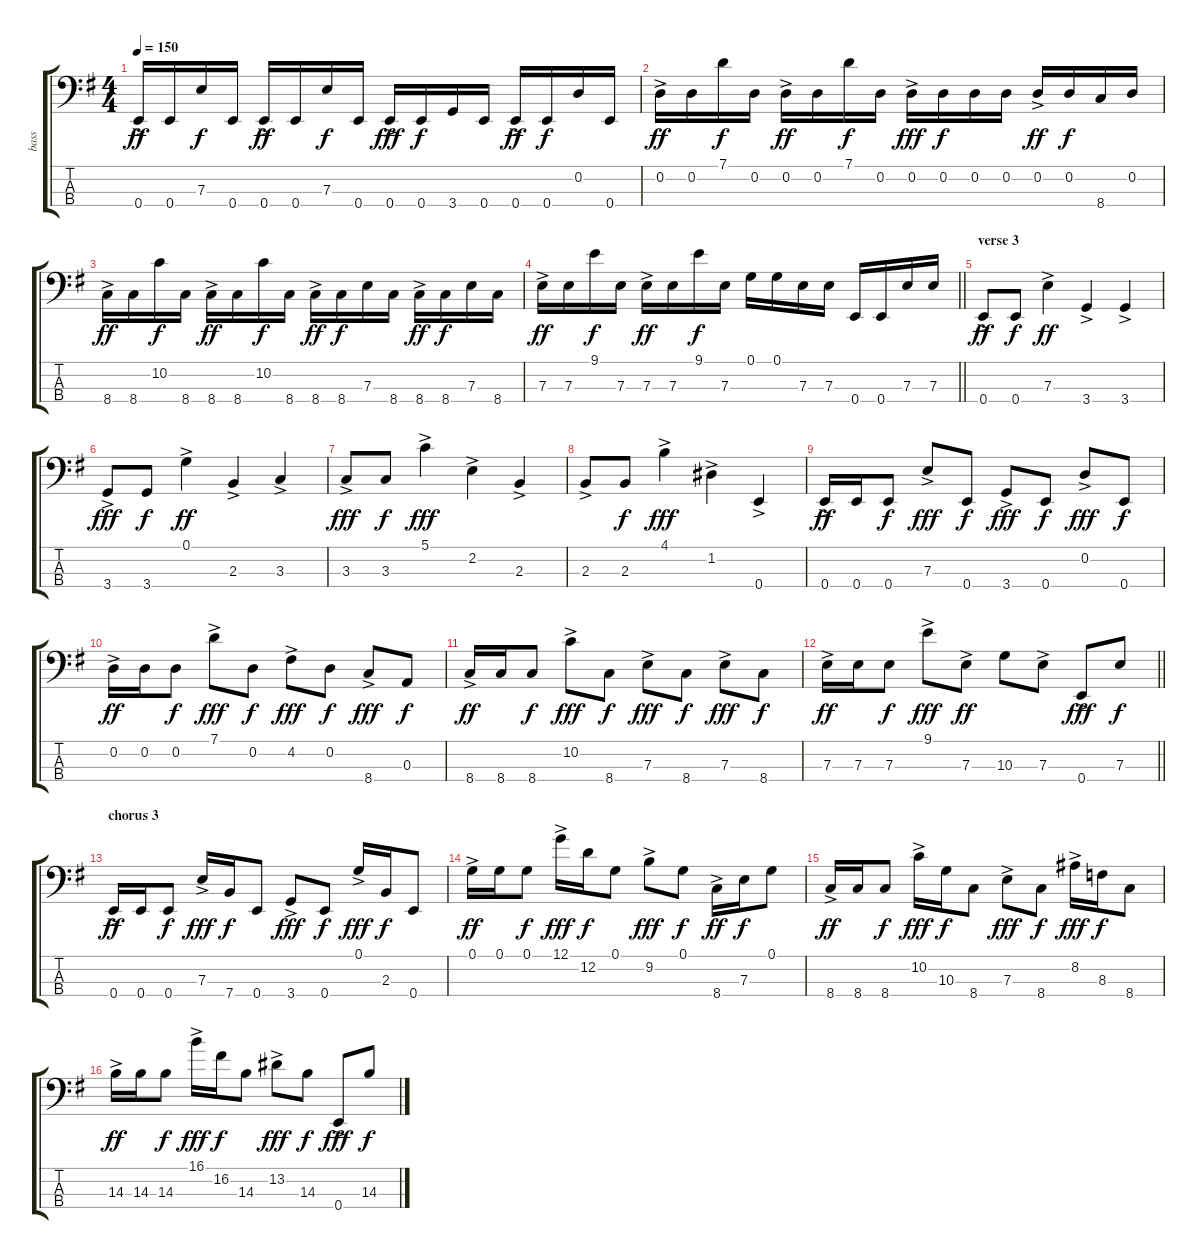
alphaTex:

\track ("bass" "bass") {instrument electricbassfinger}
\staff {score tabs}
\tuning (G2 D2 A1 E1) {hide}
\ts (4 4)
\tempo 150
\clef f4
\ks eminor
0.4{ac}.16{dy ff} 0.4.16 7.3.16{dy f} 0.4.16 0.4{ac}.16{dy ff} 0.4.16 7.3.16{dy f} 0.4.16 0.4{ac}.16{dy fff} 0.4.16{dy f} 3.4.16 0.4.16 0.4{ac}.16{dy ff} 0.4.16{dy f} 0.2.16 0.4.16 |
0.2{ac}.16{dy ff} 0.2.16 7.1.16{dy f} 0.2.16 0.2{ac}.16{dy ff} 0.2.16 7.1.16{dy f} 0.2.16 0.2{ac}.16{dy fff} 0.2.16{dy f} 0.2.16 0.2.16 0.2{ac}.16{dy ff} 0.2.16{dy f} 8.4.16 0.2.16 |
8.4{ac}.16{dy ff} 8.4.16 10.2.16{dy f} 8.4.16 8.4{ac}.16{dy ff} 8.4.16 10.2.16{dy f} 8.4.16 8.4{ac}.16{dy ff} 8.4.16{dy f} 7.3.16 8.4.16 8.4{ac}.16{dy ff} 8.4.16{dy f} 7.3.16 8.4.16 |
\barLineRight lightlight
7.3{ac}.16{dy ff} 7.3.16 9.1.16{dy f} 7.3.16 7.3{ac}.16{dy ff} 7.3.16 9.1.16{dy f} 7.3.16 0.1.16 0.1.16 7.3.16 7.3.16 0.4.16 0.4.16 7.3.16 7.3.16 |
\section ("" "verse 3")
0.4{ac}.8{dy ff} 0.4.8{dy f} 7.3{ac}.4{dy ff} 3.4{ac}.4 3.4{ac}.4 |
3.4{ac}.8{dy fff} 3.4.8{dy f} 0.1{ac}.4{dy ff} 2.3{ac}.4 3.3{ac}.4 |
3.3{ac}.8{dy fff} 3.3.8{dy f} 5.1{ac}.4{dy fff} 2.2{ac}.4 2.3{ac}.4 |
2.3{ac}.8 2.3.8{dy f} 4.1{ac}.4{dy fff} 1.2{ac}.4 0.4{ac}.4 |
0.4{ac}.16{dy ff} 0.4.16 0.4.8{dy f} 7.3{ac}.8{dy fff} 0.4.8{dy f} 3.4{ac}.8{dy fff} 0.4.8{dy f} 0.2{ac}.8{dy fff} 0.4.8{dy f} |
0.2{ac}.16{dy ff} 0.2.16 0.2.8{dy f} 7.1{ac}.8{dy fff} 0.2.8{dy f} 4.2{ac}.8{dy fff} 0.2.8{dy f} 8.4{ac}.8{dy fff} 0.3.8{dy f} |
8.4{ac}.16{dy ff} 8.4.16 8.4.8{dy f} 10.2{ac}.8{dy fff} 8.4.8{dy f} 7.3{ac}.8{dy fff} 8.4.8{dy f} 7.3{ac}.8{dy fff} 8.4.8{dy f} |
\barLineRight lightlight
7.3{ac}.16{dy ff} 7.3.16 7.3.8{dy f} 9.1{ac}.8{dy fff} 7.3{ac}.8{dy ff} 10.3.8 7.3{ac}.8 0.4{ac}.8{dy fff} 7.3.8{dy f} |
\section ("" "chorus 3")
0.4{ac}.16{dy ff} 0.4.16 0.4.8{dy f} 7.3{ac}.16{dy fff} 7.4.16{dy f} 0.4.8 3.4{ac}.8{dy fff} 0.4.8{dy f} 0.1{ac}.16{dy fff} 2.3.16{dy f} 0.4.8 |
0.1{ac}.16{dy ff} 0.1.16 0.1.8{dy f} 12.1{ac}.16{dy fff} 12.2.16{dy f} 0.1.8 9.2{ac}.8{dy fff} 0.1.8{dy f} 8.4{ac}.16{dy ff} 7.3.16{dy f} 0.1.8 |
8.4{ac}.16{dy ff} 8.4.16 8.4.8{dy f} 10.2{ac}.16{dy fff} 10.3.16{dy f} 8.4.8 7.3{ac}.8{dy fff} 8.4.8{dy f} 8.2{ac}.16{dy fff} 8.3.16{dy f} 8.4.8 |
14.3{ac}.16{dy ff} 14.3.16 14.3.8{dy f} 16.1{ac}.16{dy fff} 16.2.16{dy f} 14.3.8 13.2{ac}.8{dy fff} 14.3.8{dy f} 0.4{ac}.8{dy fff} 14.3.8{dy f}
